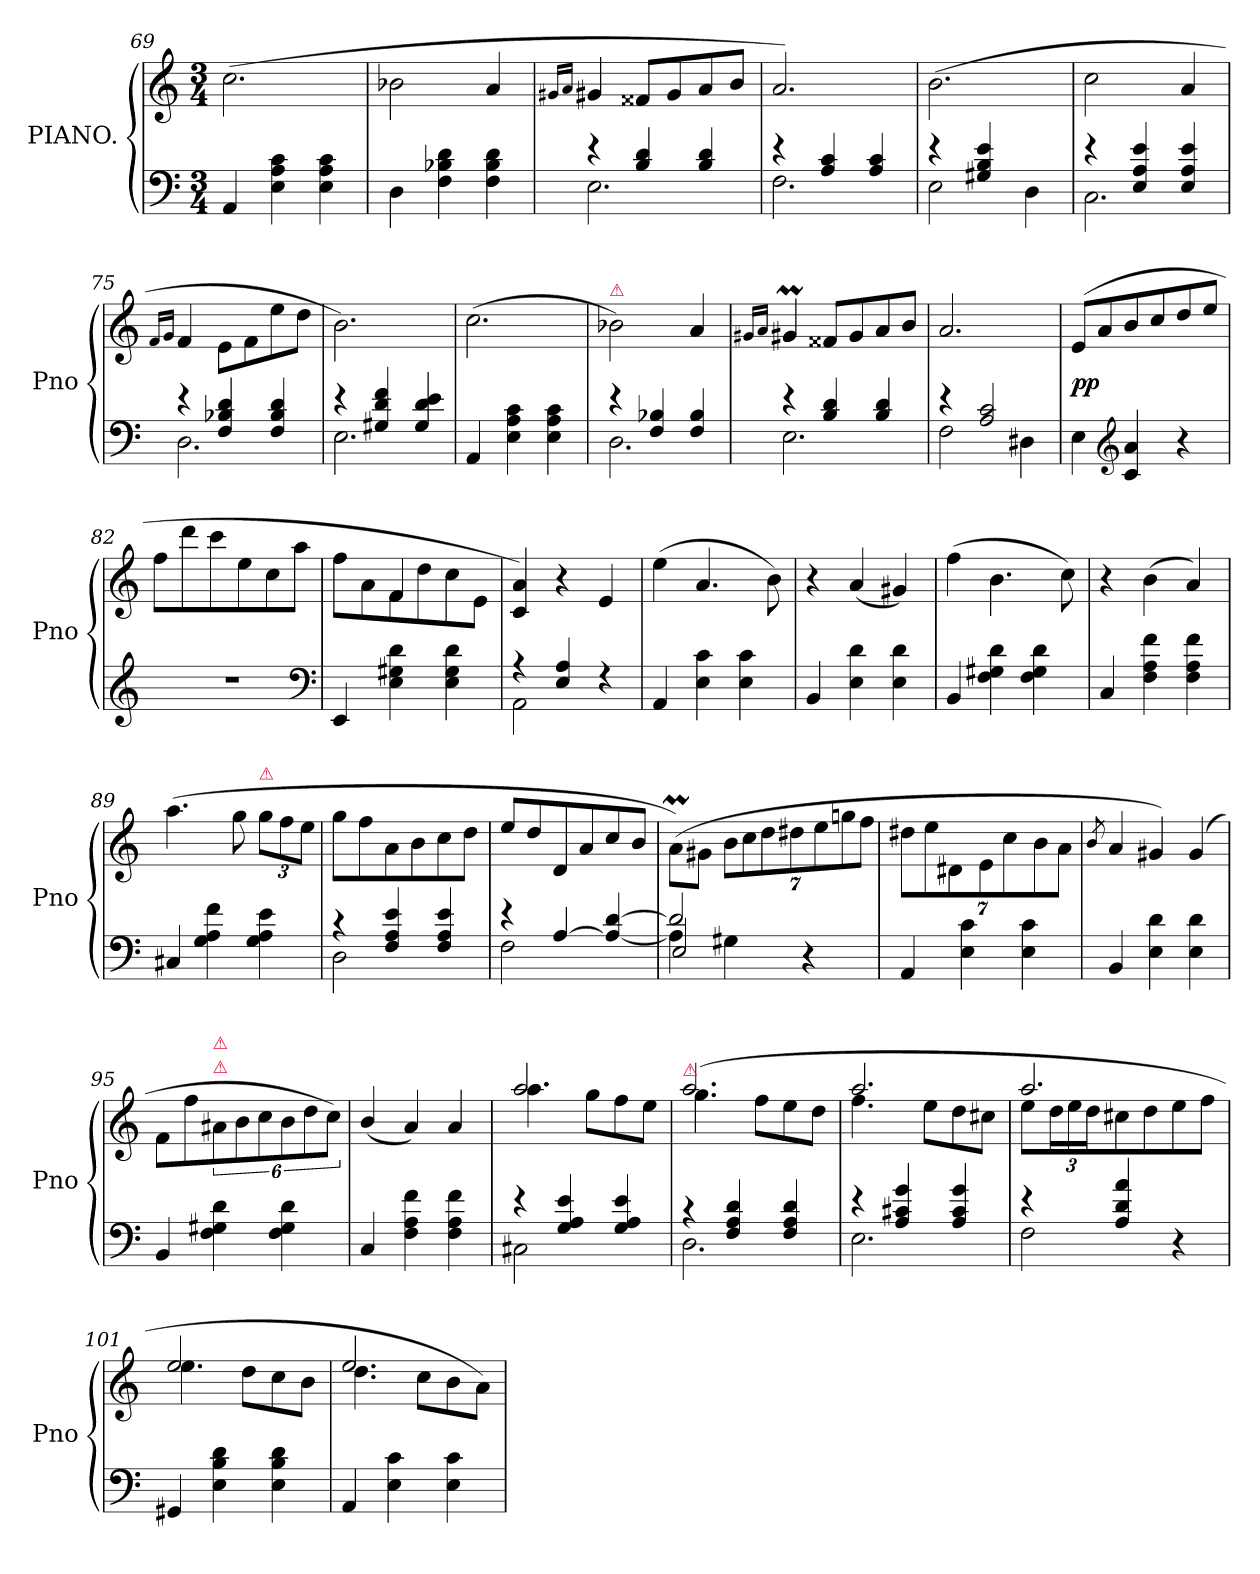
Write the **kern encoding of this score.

**kern	**kern	**dynam
*part1	*part1	*part1
*staff2	*staff1	*staff1/2
*I"PIANO.	*	*
*I'Pno	*	*
*clefF4	*clefG2	*
*k[]	*k[]	*
*M3/4	*M3/4	*
=69	=69	=69
4AA	(>2.cc	.
4E 4A 4c	.	.
4E 4A 4c	.	.
=70	=70	=70
4D	2b-X	.
4F 4B-X 4d	.	.
4F 4B- 4d	4a/	.
=71	=71	=71
.	16qqg#X/LL	.
.	16qqa/JJ	.
*^	*	*
4re	2.E	4g#X	.
4B 4d	.	8f##XL	.
.	.	8g#	.
4B 4d	.	8a	.
.	.	8bJ	.
=72	=72	=72	=72
4re	2.F	2.a)	.
4A 4c	.	.	.
4A 4c	.	.	.
=73	=73	=73	=73
4re	2E	(>2.b	.
4G#X 4B 4e	.	.	.
4ryy	4D	.	.
=74	=74	=74	=74
4re	2.C	2cc	.
4E 4A 4e	.	.	.
4E 4A 4e	.	4a/	.
=75	=75	=75	=75
.	.	16qqf/LL	.
.	.	16qqg/JJ	.
4re	2.D	4f/	.
4F 4B-X 4d	.	8e\L	.
.	.	8f	.
4F 4B- 4d	.	8ee	.
.	.	8ddJ	.
=76	=76	=76	=76
4re	2.E	2.b)	.
4G#X 4d 4f	.	.	.
4G# 4d 4e	.	.	.
*v	*v	*	*
=77	=77	=77
4AA	(>2.cc	.
4E 4A 4c	.	.
4E 4A 4c	.	.
=78	=78	=78
*^	*	*
!	!	!LO:TX:a:color=crimson:t=⚠	!
4re	2.D	2b-X)	.
4F 4B-X	.	.	.
4F 4B-	.	4a/	.
=79	=79	=79	=79
.	.	16qqg#X/LL	.
.	.	16qqa/JJ	.
4re	2.E	4g#Xm	.
4B 4d	.	8f##XL	.
.	.	8g#	.
4B 4d	.	8a	.
.	.	8bJ	.
=80	=80	=80	=80
4re	2F	2.a	.
2A 2c	.	.	.
.	4D#X	.	.
*v	*v	*	*
=81	=81	=81
4E	(>8eL	pp
.	8a	.
*clefG2	*	*
4c 4a	8b	.
.	8cc	.
4r	8dd	.
.	8eeJ	.
=82	=82	=82
2.r	8ffL	.
.	8ddd	.
.	8ccc	.
.	8ee	.
.	8cc	.
.	8aaJ	.
*clefF4	*	*
=83	=83	=83
*	*^	*
4EE	4rgggyy	8ffL	.
.	.	8a	.
4E 4G#X 4d	4f	8f	.
.	.	8dd	.
4E 4G# 4d	4reeeyy	8cc	.
.	.	8eJ	.
*	*v	*v	*
=84	=84	=84
*^	*	*
4rA	2AA	4c 4a)	.
4E 4A	.	4r	.
4rF	4ryy	4e	.
*v	*v	*	*
=85	=85	=85
4AA	(>4ee	.
4E 4c	4.a	.
4E 4c	.	.
.	8b)	.
=86	=86	=86
4BB/	4r	.
4E 4d	(<4a/	.
4E 4d	4g#X/)	.
=87	=87	=87
4BB/	(>4ff	.
4F 4G#X 4d	4.b	.
4F 4G# 4d	.	.
.	8cc)	.
=88	=88	=88
4C/	4r	.
4F 4A 4f	(>4b	.
4F 4A 4f	4a/)	.
=89	=89	=89
4C#X/	(>4.aa	.
4G 4A 4f	.	.
.	8gg	.
!	!LO:TX:a:color=crimson:t=⚠	!
4G 4A 4e	12ggL	.
.	12ff	.
.	12eeJ	.
=90	=90	=90
*^	*	*
4rc	2D	8ggL	.
.	.	8ff	.
4F 4A 4e	.	8a	.
.	.	8b	.
4F/ 4A/ 4e/	4ryy	8cc	.
.	.	8ddJ	.
=91	=91	=91	=91
4r	2F	8eeL	.
.	.	8dd	.
[<4A	.	8d	.
.	.	8a	.
4A_/ [4d/	4ryy	8cc	.
.	.	8bJ	.
=92	=92	=92	=92
*	*^	*	*
2d]	4A]	2E	(>8aM\L)	.
.	.	.	8g#XJ	.
.	4G#X	.	14bL	.
.	.	.	14cc	.
.	.	.	14dd	.
.	.	.	14dd#X	.
4r	4ryy	4ryy	.	.
.	.	.	14ee	.
.	.	.	14ggn	.
.	.	.	14ffJ	.
*v	*v	*v	*	*
=93	=93	=93
4AA	28%3dd#X\L	.
.	28%3ee	.
.	28%3d#X	.
4E 4c	.	.
.	28%3e	.
.	28%3cc	.
4E 4c	.	.
.	28%3b	.
.	28%3aJ	.
=94	=94	=94
.	8qb/	.
4BB	4a/	.
4E 4d	4g#X/)	.
4E 4d	(>4g#/	.
=95	=95	=95
4BB	8fL	.
.	8ff	.
!	!LO:TX:a:color=crimson:t=⚠	!
!	!LO:TX:a:color=crimson:t=⚠	!
4F 4G#X 4d	12a#X	.
.	12b	.
.	12cc	.
4F 4G# 4d	12b	.
.	12dd	.
.	12ccJ)	.
=96	=96	=96
4C/	(<4b/	.
4F 4A 4f	4a/)	.
4F 4A 4f	4a/	.
=97	=97	=97
*^	*^	*
4re	2C#X	2.aa	4.aa	.
4G 4A 4e	.	.	.	.
.	.	.	8ggL	.
4G/ 4A/ 4e/	4ryy	.	8ff	.
.	.	.	8eeJ	.
=98	=98	=98	=98	=98
!	!	!LO:TX:a:color=crimson:t=⚠	!	!
4r	2.D	(>2.aa	4.gg	.
4F 4A 4d	.	.	.	.
.	.	.	8ffL	.
4F 4A 4d	.	.	8ee	.
.	.	.	8ddJ	.
=99	=99	=99	=99	=99
4re	2.E	2.aa	4.ff	.
4A 4c#X 4g	.	.	.	.
.	.	.	8eeL	.
4A 4c# 4g	.	.	8dd	.
.	.	.	8cc#XJ	.
=100	=100	=100	=100	=100
4re	2F	2.aa	8eeL	.
.	.	.	24ddL	.
.	.	.	24ee	.
.	.	.	24ddJ	.
4A 4d 4a	.	.	8cc#X	.
.	.	.	8dd	.
4r	4rAAAyy	.	8ee	.
.	.	.	8ffJ	.
*v	*v	*	*	*
=101	=101	=101	=101
4GG#X	2ee	4.ee	.
4E 4B 4d	.	.	.
.	.	8ddL	.
4E 4B 4d	4ryy	8cc	.
.	.	8bJ	.
=102	=102	=102	=102
4AA	2.ee	4.dd	.
4E 4c	.	.	.
.	.	8ccL	.
4E 4c	.	8b	.
.	.	8aJ)	.
*	*v	*v	*
=	=	=
*-	*-	*-
